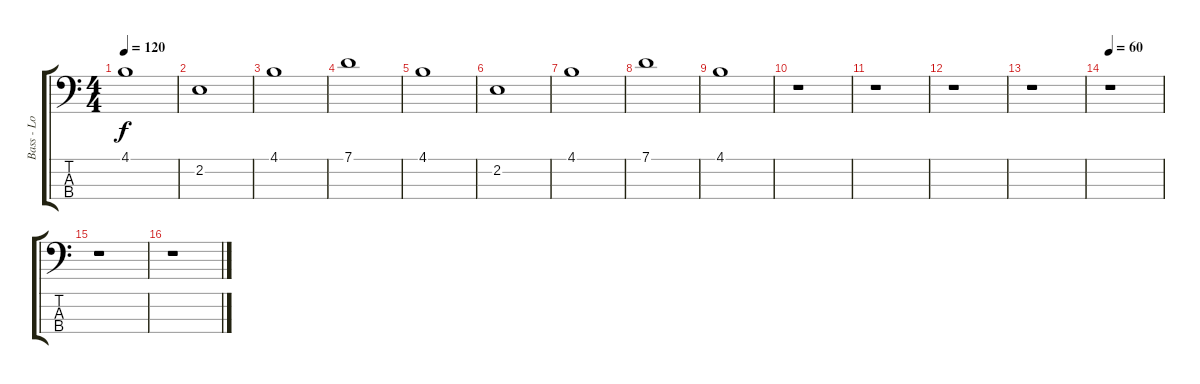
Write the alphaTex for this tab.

\track ("Bass - Lo" "Bass - Lo") {instrument electricbassfinger}
\staff {score tabs}
\tuning (G2 D2 A1 E1) {hide}
\ts (4 4)
\tempo 120
\clef f4
\ks c
4.1.1{dy f} |
2.2.1 |
4.1.1 |
7.1.1 |
4.1.1 |
2.2.1 |
4.1.1 |
7.1.1 |
4.1.1 |
r.1 |
r.1 |
r.1 |
r.1 |
\tempo 60
r.1 |
r.1 |
r.1
